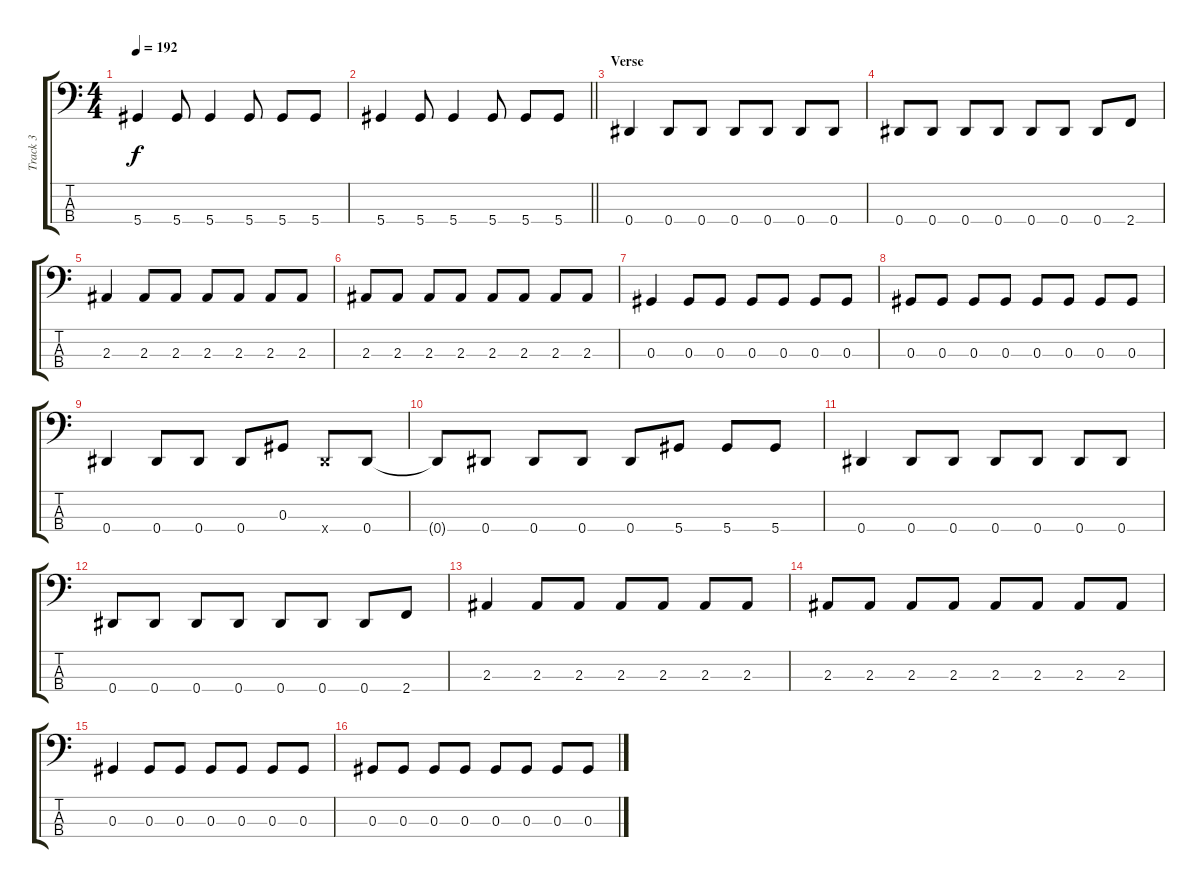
\track ("Track 3" "Track 3") {instrument electricbassfinger}
\staff {score tabs}
\tuning (Gb2 Db2 Ab1 Eb1) {hide}
\ts (4 4)
\tempo 192
\clef f4
\ks c
5.4.4{dy f} 5.4.8 5.4.4 5.4.8 5.4.8 5.4.8 |
\barLineRight lightlight
5.4.4 5.4.8 5.4.4 5.4.8 5.4.8 5.4.8 |
\section ("" "Verse")
0.4.4 0.4.8 0.4.8 0.4.8 0.4.8 0.4.8 0.4.8 |
0.4.8 0.4.8 0.4.8 0.4.8 0.4.8 0.4.8 0.4.8 2.4.8 |
2.3.4 2.3.8 2.3.8 2.3.8 2.3.8 2.3.8 2.3.8 |
2.3.8 2.3.8 2.3.8 2.3.8 2.3.8 2.3.8 2.3.8 2.3.8 |
0.3.4 0.3.8 0.3.8 0.3.8 0.3.8 0.3.8 0.3.8 |
0.3.8 0.3.8 0.3.8 0.3.8 0.3.8 0.3.8 0.3.8 0.3.8 |
0.4.4 0.4.8 0.4.8 0.4.8 0.3.8 0.4{x}.8 0.4.8 |
0.4{t}.8 0.4.8 0.4.8 0.4.8 0.4.8 5.4.8 5.4.8 5.4.8 |
0.4.4 0.4.8 0.4.8 0.4.8 0.4.8 0.4.8 0.4.8 |
0.4.8 0.4.8 0.4.8 0.4.8 0.4.8 0.4.8 0.4.8 2.4.8 |
2.3.4 2.3.8 2.3.8 2.3.8 2.3.8 2.3.8 2.3.8 |
2.3.8 2.3.8 2.3.8 2.3.8 2.3.8 2.3.8 2.3.8 2.3.8 |
0.3.4 0.3.8 0.3.8 0.3.8 0.3.8 0.3.8 0.3.8 |
0.3.8 0.3.8 0.3.8 0.3.8 0.3.8 0.3.8 0.3.8 0.3.8
